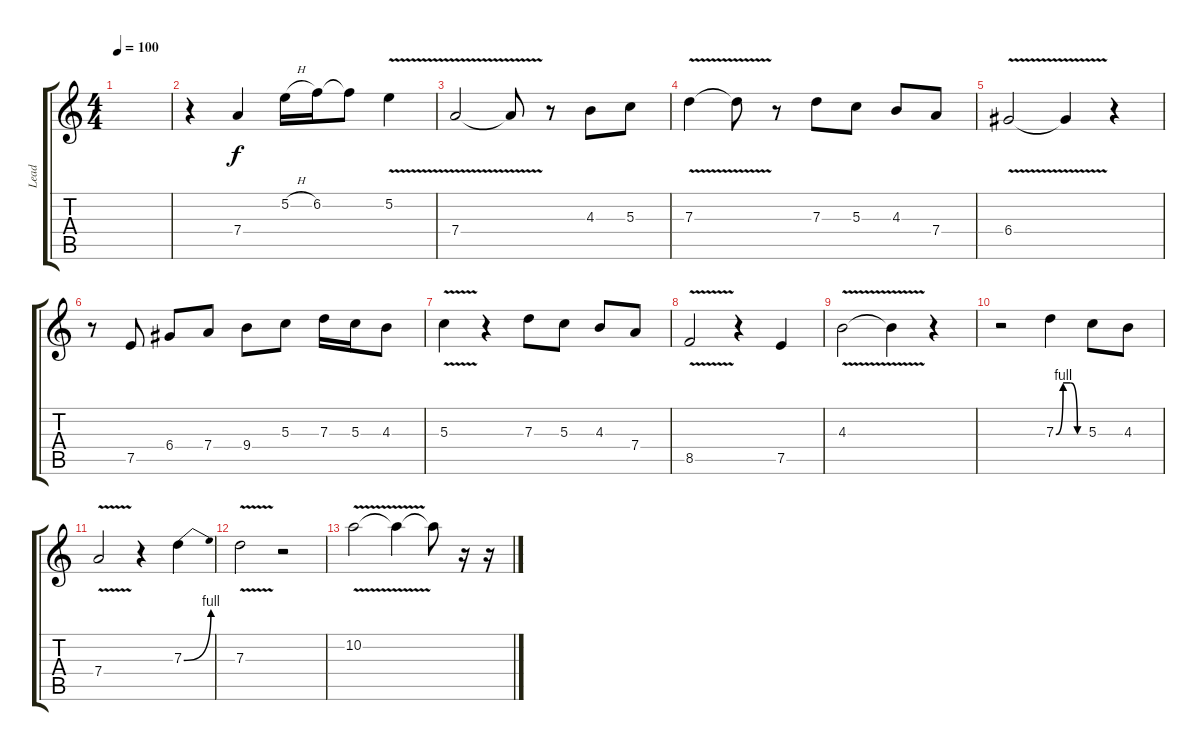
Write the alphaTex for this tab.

\track ("Lead" "Lead") {instrument distortionguitar}
\staff {score tabs}
\tuning (E4 B3 G3 D3 A2 E2) {hide}
\ts (4 4)
\tempo 100
\clef g2
\ks c
|
r.4 7.4.4 5.2{h}.16 6.2.16 6.2{t}.8 5.2{v}.4 |
7.4{v}.2 7.4{t}.8 r.8 4.3.8 5.3.8 |
7.3{v}.4 7.3{t}.8 r.8 7.3.8 5.3.8 4.3.8 7.4.8 |
6.4{v}.2 6.4{t}.4 r.4 |
r.8 7.5.8 6.4.8 7.4.8 9.4.8 5.3.8 7.3.16 5.3.16 4.3.8 |
5.3{v}.4 r.4 7.3.8 5.3.8 4.3.8 7.4.8 |
8.5{v}.2 r.4 7.5.4 |
4.3{v}.2 4.3{t}.4 r.4 |
r.2 7.3{be (custom 0 0 15 4 30 4 45 0 60 0)}.4 5.3.8 4.3.8 |
7.4{v}.2 r.4 7.3{be (bend 0 0 60 4)}.4 |
7.3{v}.2 r.2 |
10.2{v}.2 10.2{t}.4 10.2{t}.8 r.16 r.16
